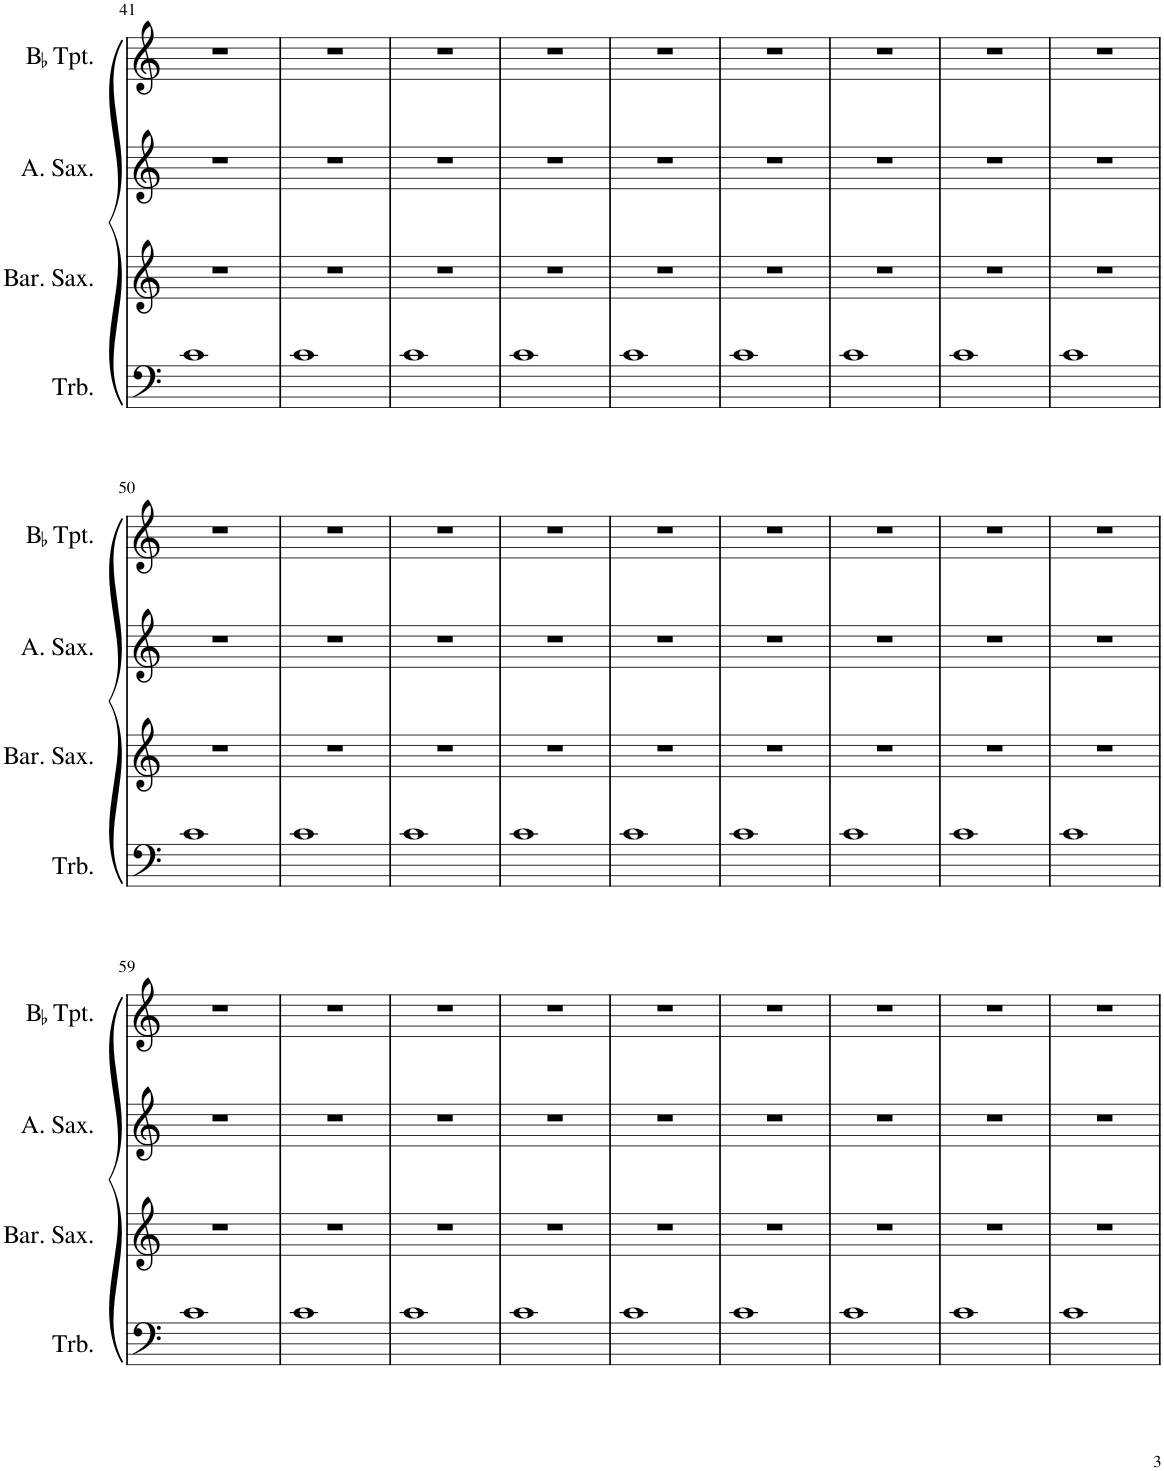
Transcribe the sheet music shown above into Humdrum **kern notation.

**kern	**kern	**kern	**kern
*part4	*part3	*part2	*part1
*staff4	*staff3	*staff2	*staff1
*I"Trombone	*I"Baritone Saxophone	*I"Alto Saxophone	*I"BaccidentalFlat Trumpet
*I'Trb.	*I'Bar. Sax.	*I'A. Sax.	*I'BaccidentalFlat Tpt.
!!LO:PB:g=z
*clefF4	*clefG2	*clefG2	*clefG2
*	*ITrd12c21	*ITrd5c9	*ITrd1c2
*k[]	*k[]	*k[]	*k[]
*M4/4	*M4/4	*M4/4	*M4/4
=41	=41	=41	=41
1c	1r	1r	1r
=42	=42	=42	=42
1c	1r	1r	1r
=43	=43	=43	=43
1c	1r	1r	1r
=44	=44	=44	=44
1c	1r	1r	1r
=45	=45	=45	=45
1c	1r	1r	1r
=46	=46	=46	=46
1c	1r	1r	1r
=47	=47	=47	=47
1c	1r	1r	1r
=48	=48	=48	=48
1c	1r	1r	1r
=49	=49	=49	=49
1c	1r	1r	1r
!!LO:LB:g=z
=50	=50	=50	=50
1c	1r	1r	1r
=51	=51	=51	=51
1c	1r	1r	1r
=52	=52	=52	=52
1c	1r	1r	1r
=53	=53	=53	=53
1c	1r	1r	1r
=54	=54	=54	=54
1c	1r	1r	1r
=55	=55	=55	=55
1c	1r	1r	1r
=56	=56	=56	=56
1c	1r	1r	1r
=57	=57	=57	=57
1c	1r	1r	1r
=58	=58	=58	=58
1c	1r	1r	1r
!!LO:LB:g=z
=59	=59	=59	=59
1c	1r	1r	1r
=60	=60	=60	=60
1c	1r	1r	1r
=61	=61	=61	=61
1c	1r	1r	1r
=62	=62	=62	=62
1c	1r	1r	1r
=63	=63	=63	=63
1c	1r	1r	1r
=64	=64	=64	=64
1c	1r	1r	1r
=65	=65	=65	=65
1c	1r	1r	1r
=66	=66	=66	=66
1c	1r	1r	1r
=67	=67	=67	=67
1c	1r	1r	1r
=	=	=	=
*-	*-	*-	*-
